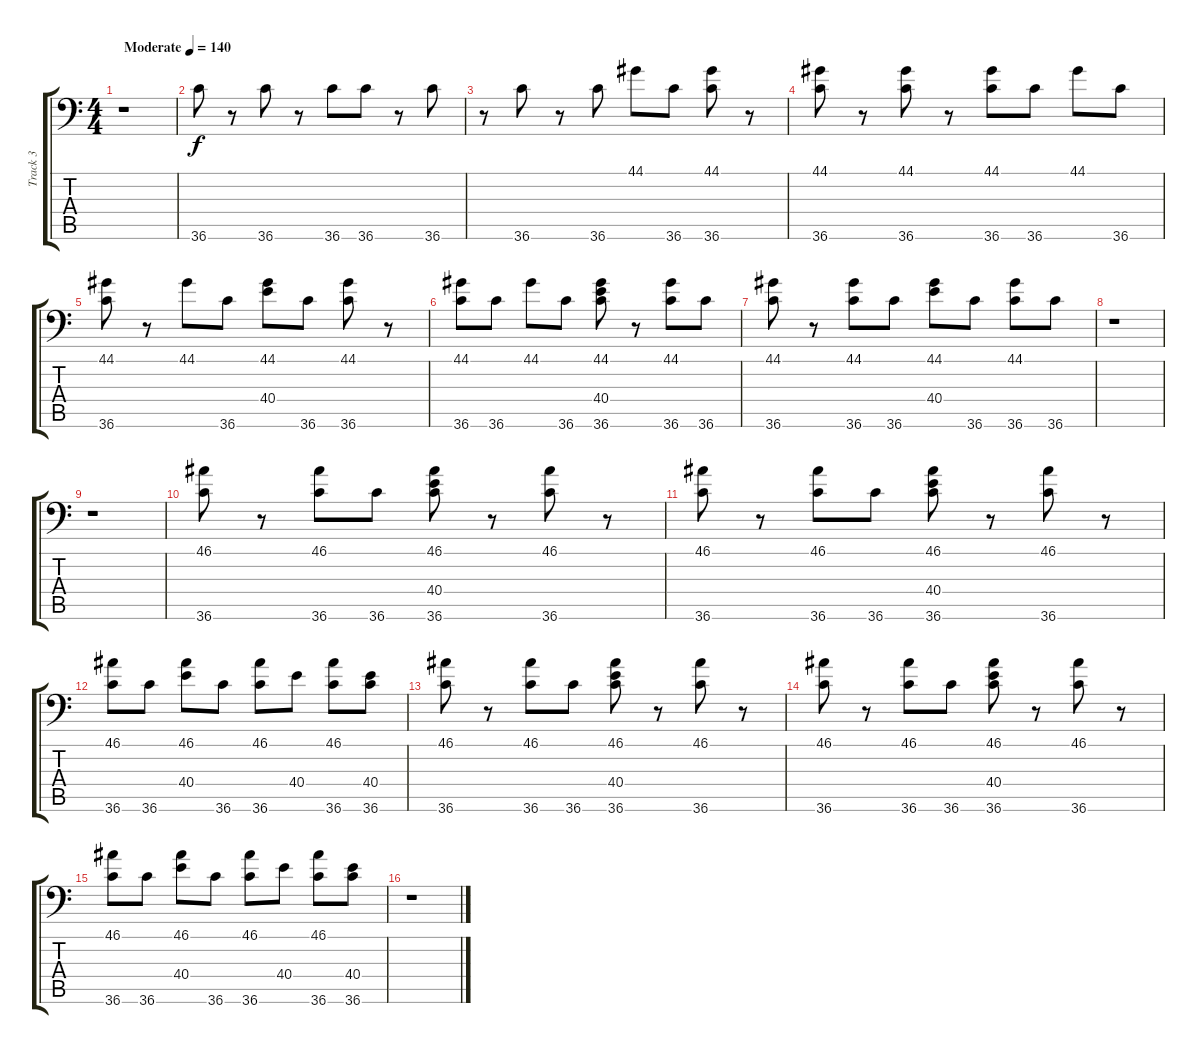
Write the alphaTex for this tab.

\track ("Track 3" "Track 3") {instrument acousticgrandpiano}
\staff {score tabs}
\tuning (C-1 C-1 C-1 C-1 C-1 C-1) {hide}
\ts (4 4)
\tempo (140 "Moderate")
\clef f4
\ks c
r.1{dy f instrument acousticgrandpiano} |
36.6.8 r.8 36.6.8 r.8 36.6.8 36.6.8 r.8 36.6.8 |
r.8 36.6.8 r.8 36.6.8 44.1.8 36.6.8 (44.1 36.6).8 r.8 |
(44.1 36.6).8 r.8 (44.1 36.6).8 r.8 (44.1 36.6).8 36.6.8 44.1.8 36.6.8 |
(44.1 36.6).8 r.8 44.1.8 36.6.8 (44.1 40.4).8 36.6.8 (44.1 36.6).8 r.8 |
(44.1 36.6).8 36.6.8 44.1.8 36.6.8 (44.1 40.4 36.6).8 r.8 (44.1 36.6).8 36.6.8 |
(44.1 36.6).8 r.8 (44.1 36.6).8 36.6.8 (44.1 40.4).8 36.6.8 (44.1 36.6).8 36.6.8 |
r.1 |
r.1 |
(46.1 36.6).8 r.8 (46.1 36.6).8 36.6.8 (46.1 40.4 36.6).8 r.8 (46.1 36.6).8 r.8 |
(46.1 36.6).8 r.8 (46.1 36.6).8 36.6.8 (46.1 40.4 36.6).8 r.8 (46.1 36.6).8 r.8 |
(46.1 36.6).8 36.6.8 (46.1 40.4).8 36.6.8 (46.1 36.6).8 40.4.8 (46.1 36.6).8 (40.4 36.6).8 |
(46.1 36.6).8 r.8 (46.1 36.6).8 36.6.8 (46.1 40.4 36.6).8 r.8 (46.1 36.6).8 r.8 |
(46.1 36.6).8 r.8 (46.1 36.6).8 36.6.8 (46.1 40.4 36.6).8 r.8 (46.1 36.6).8 r.8 |
(46.1 36.6).8 36.6.8 (46.1 40.4).8 36.6.8 (46.1 36.6).8 40.4.8 (46.1 36.6).8 (40.4 36.6).8 |
r.1
